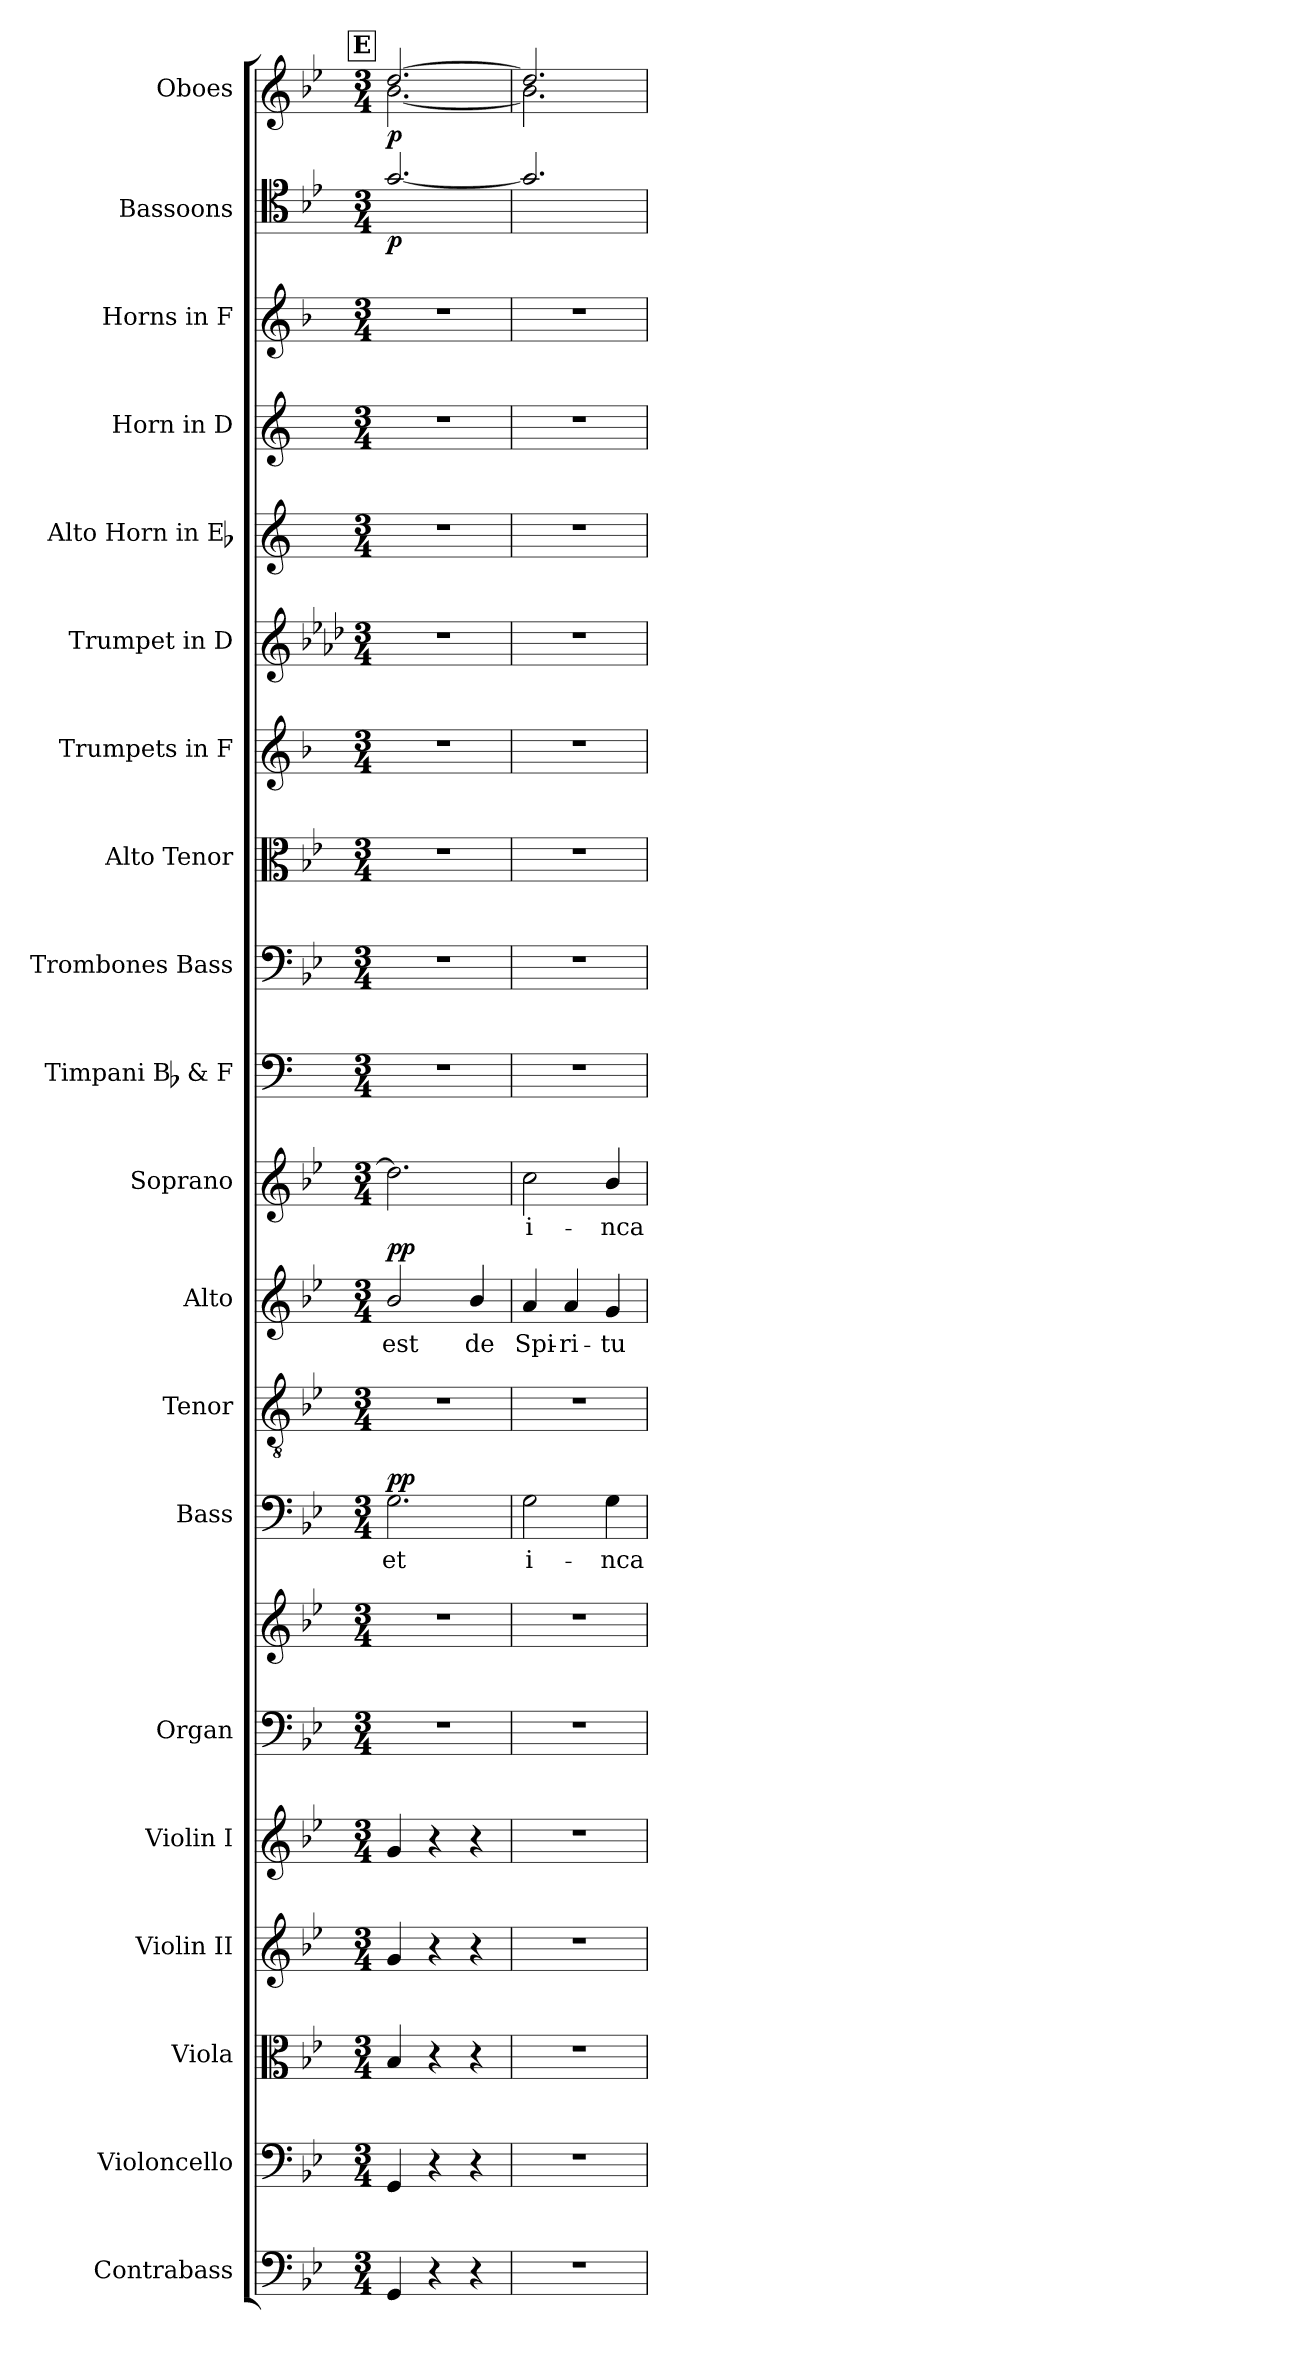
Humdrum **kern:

**kern	**kern	**kern	**kern	**kern	**kern	**kern	**kern	**text	**dynam	**kern	**kern	**text	**dynam	**kern	**text	**kern	**kern	**kern	**kern	**kern	**kern	**kern	**kern	**kern	**dynam	**kern	**dynam
*part20	*part19	*part18	*part17	*part16	*part15	*part15	*part14	*part14	*part14	*part13	*part12	*part12	*part12	*part11	*part11	*part10	*part9	*part8	*part7	*part6	*part5	*part4	*part3	*part2	*part2	*part1	*part1
*staff21	*staff20	*staff19	*staff18	*staff17	*staff16	*staff15	*staff14	*staff14	*staff14	*staff13	*staff12	*staff12	*staff12	*staff11	*staff11	*staff10	*staff9	*staff8	*staff7	*staff6	*staff5	*staff4	*staff3	*staff2	*staff2	*staff1	*staff1
*I"Contrabass	*I"Violoncello	*I"Viola	*I"Violin II	*I"Violin I	*I"Organ	*	*I"Bass	*	*	*I"Tenor	*I"Alto	*	*	*I"Soprano	*	*I"Timpani Bb & F	*I"Trombones  Bass	*I"Alto Tenor	*I"Trumpets in F	*I"Trumpet in D	*I"Alto Horn in Eb	*I"Horn in D	*I"Horns in F	*I"Bassoons	*	*I"Oboes	*
*I'Cb.	*I'Vc.	*I'Vla.	*I'Vln. II	*I'Vln. I	*I'Org.	*	*I'B.	*	*	*I'T.	*I'A.	*	*	*I'S.	*	*I'Timp.	*	*	*	*	*	*	*I'Hn.	*I'Bsn.	*	*I'Ob.	*
*clefF4	*clefF4	*clefC3	*clefG2	*clefG2	*clefF4	*clefG2	*clefF4	*	*	*clefGv2	*clefG2	*	*	*clefG2	*	*clefF4	*clefF4	*clefC3	*clefG2	*clefG2	*clefG2	*clefG2	*clefG2	*clefC4	*	*clefG2	*
*ITrd7c12	*	*	*	*	*	*	*	*	*	*ITrd7c12	*	*	*	*	*	*	*	*	*ITrd4c7	*ITrd-1c-2	*ITrd5c8	*ITrd6c10	*ITrd4c7	*	*	*	*
*k[b-e-]	*k[b-e-]	*k[b-e-]	*k[b-e-]	*k[b-e-]	*k[b-e-]	*k[b-e-]	*k[b-e-]	*	*	*k[b-e-]	*k[b-e-]	*	*	*k[b-e-]	*	*k[]	*k[b-e-]	*k[b-e-]	*k[b-e-]	*k[b-e-]	*k[f#c#g#d#]	*k[f#c#]	*k[b-e-]	*k[b-e-]	*	*k[b-e-]	*
*B-:	*B-:	*B-:	*B-:	*B-:	*B-:	*B-:	*B-:	*	*	*B-:	*B-:	*	*	*B-:	*	*C:	*B-:	*B-:	*B-:	*B-:	*E:	*D:	*B-:	*B-:	*	*B-:	*
*M3/4	*M3/4	*M3/4	*M3/4	*M3/4	*M3/4	*M3/4	*M3/4	*	*	*M3/4	*M3/4	*	*	*M3/4	*	*M3/4	*M3/4	*M3/4	*M3/4	*M3/4	*M3/4	*M3/4	*M3/4	*M3/4	*	*M3/4	*
!!LO:REH:place=s1:B:color=#000000:enc=box:fs=18.8792:t=E
=147	=147	=147	=147	=147	=147	=147	=147	=147	=147	=147	=147	=147	=147	=147	=147	=147	=147	=147	=147	=147	=147	=147	=147	=147	=147	=147	=147
!	!	!	!	!	!LO:N:vis=1	!LO:N:vis=1	!	!	!	!	!	!	!	!	!	!	!	!	!	!	!	!	!	!	!	!	!
!	!	!	!	!	!	!	!	!LO:LY:b:color=#000000	!	!LO:N:vis=1	!	!	!	!	!	!	!	!	!	!	!	!	!	!	!	!	!
!	!	!	!	!	!	!	!	!	!	!	!	!LO:LY:b:color=#000000	!	!	!	!LO:N:vis=1	!LO:N:vis=1	!LO:N:vis=1	!LO:N:vis=1	!LO:N:vis=1	!LO:N:vis=1	!LO:N:vis=1	!LO:N:vis=1	!	!	!	!
*	*	*	*	*	*	*	*	*	*	*	*	*	*	*	*	*	*	*	*	*	*	*	*	*	*	*^	*
4GGGi/	4GGi/	4B-i/	4gi/	4gi/	2.r	2.r	2.Gi\	et	pp	2.r	2b-i/	est	pp	2.ddi\]	.	2.r	2.r	2.r	2.r	2.r	2.r	2.r	2.r	[2.gi/	p	[2.ddi/	[2.b-i\	p
4r	4r	4r	4r	4r	.	.	.	.	.	.	.	.	.	.	.	.	.	.	.	.	.	.	.	.	.	.	.	.
!	!	!	!	!	!	!	!	!	!	!	!	!LO:LY:b:color=#000000	!	!	!	!	!	!	!	!	!	!	!	!	!	!	!	!
4r	4r	4r	4r	4r	.	.	.	.	.	.	4b-i/	de	.	.	.	.	.	.	.	.	.	.	.	.	.	.	.	.
=148	=148	=148	=148	=148	=148	=148	=148	=148	=148	=148	=148	=148	=148	=148	=148	=148	=148	=148	=148	=148	=148	=148	=148	=148	=148	=148	=148	=148
!LO:N:vis=1	!LO:N:vis=1	!LO:N:vis=1	!LO:N:vis=1	!LO:N:vis=1	!LO:N:vis=1	!LO:N:vis=1	!	!	!	!	!	!	!	!	!	!	!	!	!	!	!	!	!	!	!	!	!	!
!	!	!	!	!	!	!	!	!LO:LY:b:color=#000000	!	!LO:N:vis=1	!	!	!	!	!	!	!	!	!	!	!	!	!	!	!	!	!	!
!	!	!	!	!	!	!	!	!	!	!	!	!LO:LY:b:color=#000000	!	!	!	!	!	!	!	!	!	!	!	!	!	!	!	!
!	!	!	!	!	!	!	!	!	!	!	!	!	!	!	!LO:LY:b:color=#000000	!LO:N:vis=1	!LO:N:vis=1	!LO:N:vis=1	!LO:N:vis=1	!LO:N:vis=1	!LO:N:vis=1	!LO:N:vis=1	!LO:N:vis=1	!	!	!	!	!
2.r	2.r	2.r	2.r	2.r	2.r	2.r	2Gi\	i-	.	2.r	4ai/	Spi-	.	2cci\	i-	2.r	2.r	2.r	2.r	2.r	2.r	2.r	2.r	2.gi/]	.	2.ddi/]	2.b-i\]	.
!	!	!	!	!	!	!	!	!	!	!	!	!LO:LY:b:color=#000000	!	!	!	!	!	!	!	!	!	!	!	!	!	!	!	!
.	.	.	.	.	.	.	.	.	.	.	4ai/	-ri-	.	.	.	.	.	.	.	.	.	.	.	.	.	.	.	.
!	!	!	!	!	!	!	!	!LO:LY:b:color=#000000	!	!	!	!	!	!	!	!	!	!	!	!	!	!	!	!	!	!	!	!
!	!	!	!	!	!	!	!	!	!	!	!	!LO:LY:b:color=#000000	!	!	!	!	!	!	!	!	!	!	!	!	!	!	!	!
!	!	!	!	!	!	!	!	!	!	!	!	!	!	!	!LO:LY:b:color=#000000	!	!	!	!	!	!	!	!	!	!	!	!	!
.	.	.	.	.	.	.	4Gi\	-nca-	.	.	4gi/	-tu	.	4b-i/	-nca-	.	.	.	.	.	.	.	.	.	.	.	.	.
*	*	*	*	*	*	*	*	*	*	*	*	*	*	*	*	*	*	*	*	*	*	*	*	*	*	*v	*v	*
=	=	=	=	=	=	=	=	=	=	=	=	=	=	=	=	=	=	=	=	=	=	=	=	=	=	=	=
*-	*-	*-	*-	*-	*-	*-	*-	*-	*-	*-	*-	*-	*-	*-	*-	*-	*-	*-	*-	*-	*-	*-	*-	*-	*-	*-	*-
